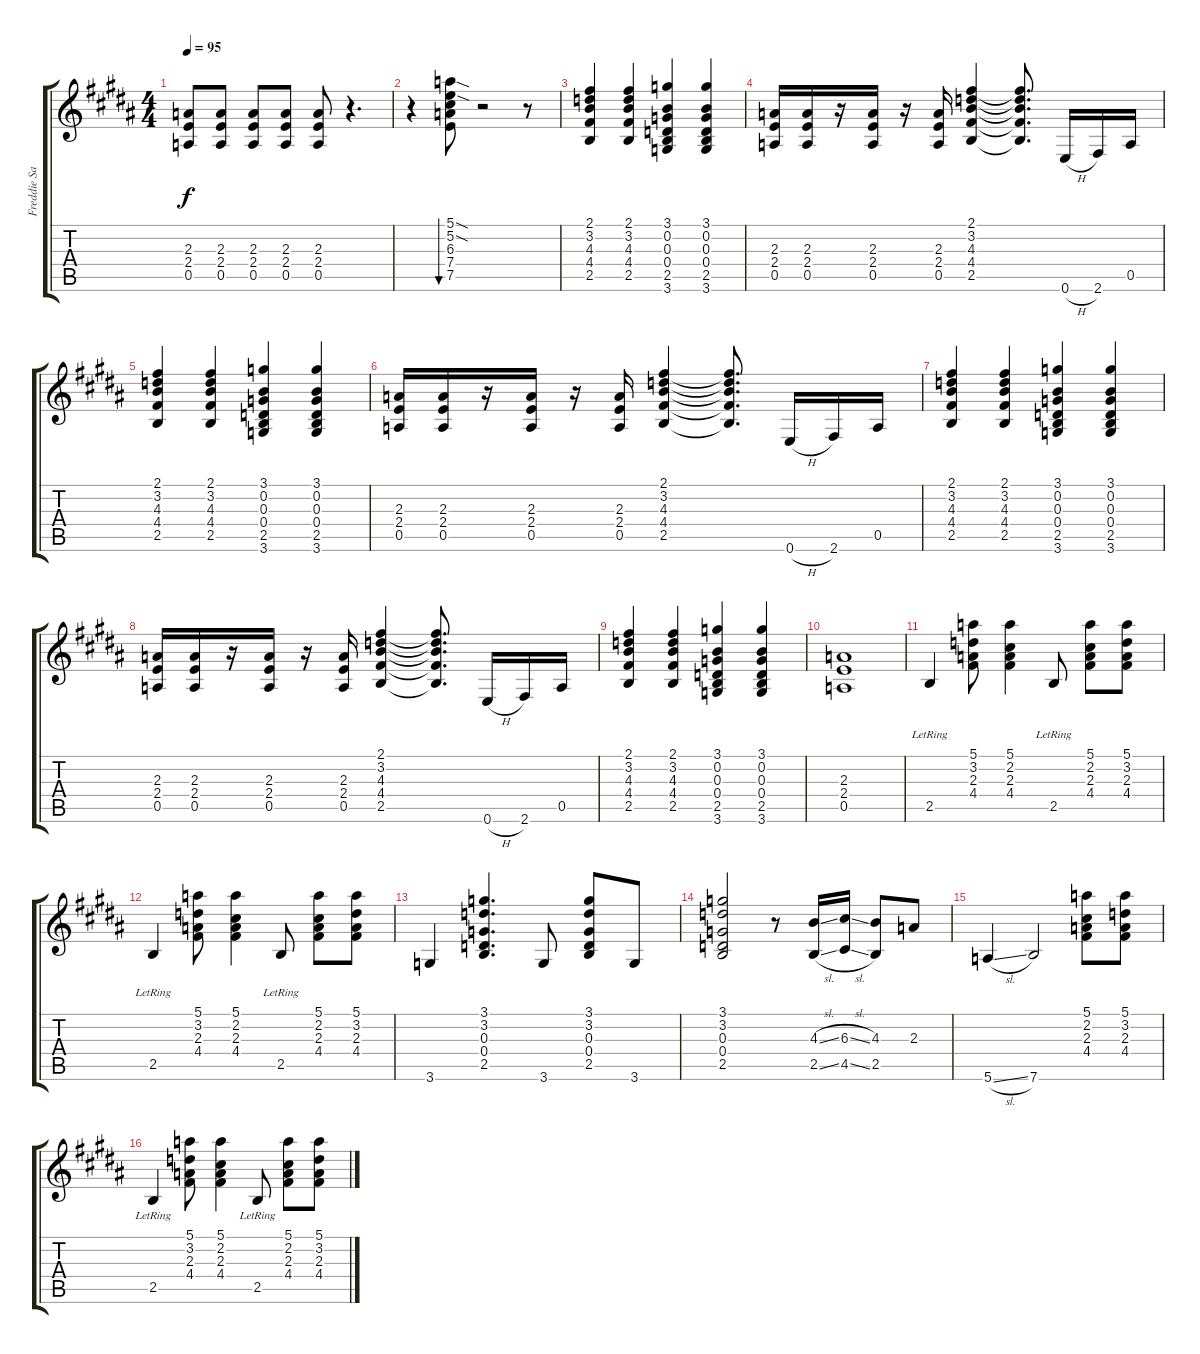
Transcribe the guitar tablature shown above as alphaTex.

\track ("Freddie Salem Guitar" "Freddie Sa") {instrument overdrivenguitar}
\staff {score tabs}
\tuning (E4 B3 G3 D3 A2 E2) {hide}
\ts (4 4)
\tempo 95
\clef g2
\ks g#minor
(2.3 2.4 0.5).8{dy f instrument overdrivenguitar} (2.3 2.4 0.5).8 (2.3 2.4 0.5).8 (2.3 2.4 0.5).8 (2.3 2.4 0.5).8 r.4{d} |
r.4 (5.1{sod} 5.2{sod} 6.3 7.4 7.5).8{bu 30} r.2 r.8 |
(2.1 3.2 4.3 4.4 2.5).4 (2.1 3.2 4.3 4.4 2.5).4 (3.1 0.2 0.3 0.4 2.5 3.6).4 (3.1 0.2 0.3 0.4 2.5 3.6).4 |
(2.3 2.4 0.5).16 (2.3 2.4 0.5).16 r.16 (2.3 2.4 0.5).16 r.16 (2.3 2.4 0.5).16 (2.1 3.2 4.3 4.4 2.5).4 (2.1{t} 3.2{t} 4.3{t} 4.4{t} 2.5{t}).8{d} 0.6{h}.16 2.6.16 0.5.16 |
(2.1 3.2 4.3 4.4 2.5).4 (2.1 3.2 4.3 4.4 2.5).4 (3.1 0.2 0.3 0.4 2.5 3.6).4 (3.1 0.2 0.3 0.4 2.5 3.6).4 |
(2.3 2.4 0.5).16 (2.3 2.4 0.5).16 r.16 (2.3 2.4 0.5).16 r.16 (2.3 2.4 0.5).16 (2.1 3.2 4.3 4.4 2.5).4 (2.1{t} 3.2{t} 4.3{t} 4.4{t} 2.5{t}).8{d} 0.6{h}.16 2.6.16 0.5.16 |
(2.1 3.2 4.3 4.4 2.5).4 (2.1 3.2 4.3 4.4 2.5).4 (3.1 0.2 0.3 0.4 2.5 3.6).4 (3.1 0.2 0.3 0.4 2.5 3.6).4 |
(2.3 2.4 0.5).16 (2.3 2.4 0.5).16 r.16 (2.3 2.4 0.5).16 r.16 (2.3 2.4 0.5).16 (2.1 3.2 4.3 4.4 2.5).4 (2.1{t} 3.2{t} 4.3{t} 4.4{t} 2.5{t}).8{d} 0.6{h}.16 2.6.16 0.5.16 |
(2.1 3.2 4.3 4.4 2.5).4 (2.1 3.2 4.3 4.4 2.5).4 (3.1 0.2 0.3 0.4 2.5 3.6).4 (3.1 0.2 0.3 0.4 2.5 3.6).4 |
(2.3 2.4 0.5).1 |
2.5{lr}.4{volume 10 balance 8 instrument electricguitarclean} (5.1 3.2 2.3 4.4).8 (5.1 2.2 2.3 4.4).4 2.5{lr}.8 (5.1 2.2 2.3 4.4).8 (5.1 3.2 2.3 4.4).8 |
2.5{lr}.4 (5.1 3.2 2.3 4.4).8 (5.1 2.2 2.3 4.4).4 2.5{lr}.8 (5.1 2.2 2.3 4.4).8 (5.1 3.2 2.3 4.4).8 |
3.6.4 (3.1 3.2 0.3 0.4 2.5).4{d} 3.6.8 (3.1 3.2 0.3 0.4 2.5).8 3.6.8 |
(3.1 3.2 0.3 0.4 2.5).2 r.8 (4.3{sl} 2.5{sl}).16 (6.3{sl} 4.5{sl}).16 (4.3 2.5).8 2.3.8 |
5.6{sl}.4{volume 12 instrument overdrivenguitar} 7.6.2 (5.1 2.2 2.3 4.4).8{volume 10 instrument electricguitarclean} (5.1 3.2 2.3 4.4).8 |
2.5{lr}.4 (5.1 3.2 2.3 4.4).8 (5.1 2.2 2.3 4.4).4 2.5{lr}.8 (5.1 2.2 2.3 4.4).8 (5.1 3.2 2.3 4.4).8
